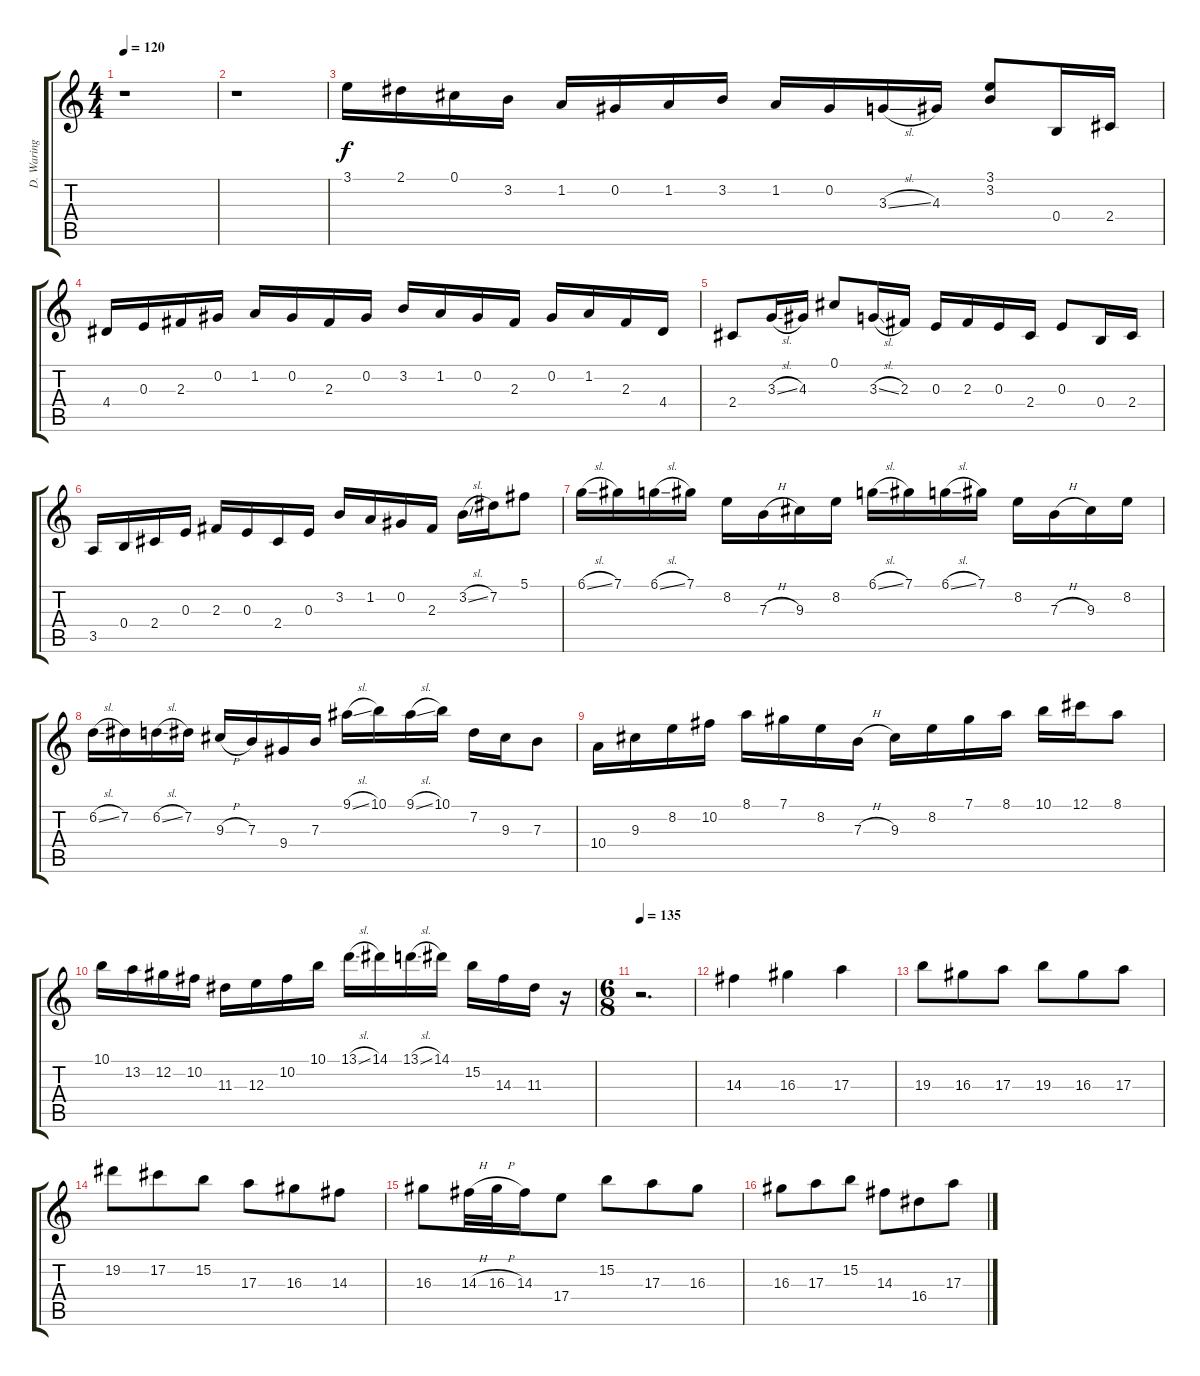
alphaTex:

\track ("D. Waring Lead Gtr." "D. Waring ") {instrument distortionguitar}
\staff {score tabs}
\tuning (Db4 Ab3 E3 B2 Gb2 Db2) {hide}
\ts (4 4)
\tempo 120
\clef g2
\ks c
r.1{dy f} |
r.1 |
3.1.16{volume 16 instrument acousticguitarsteel} 2.1.16 0.1.16 3.2.16 1.2.16 0.2.16 1.2.16 3.2.16 1.2.16 0.2.16 3.3{sl}.16 4.3.16 (3.1 3.2).8 0.4.16 2.4.16 |
4.4.16 0.3.16 2.3.16 0.2.16 1.2.16 0.2.16 2.3.16 0.2.16 3.2.16 1.2.16 0.2.16 2.3.16 0.2.16 1.2.16 2.3.16 4.4.16 |
2.4.8 3.3{sl}.16 4.3.16 0.1.8 3.3{sl}.16 2.3.16 0.3.16 2.3.16 0.3.16 2.4.16 0.3.8 0.4.16 2.4.16 |
3.5.16 0.4.16 2.4.16 0.3.16 2.3.16 0.3.16 2.4.16 0.3.16 3.2.16 1.2.16 0.2.16 2.3.16 3.2{sl}.16 7.2.16 5.1.8 |
6.1{sl}.16 7.1.16 6.1{sl}.16 7.1.16 8.2.16 7.3{h}.16 9.3.16 8.2.16 6.1{sl}.16 7.1.16 6.1{sl}.16 7.1.16 8.2.16 7.3{h}.16 9.3.16 8.2.16 |
6.2{sl}.16 7.2.16 6.2{sl}.16 7.2.16 9.3{h}.16 7.3.16 9.4.16 7.3.16 9.1{sl}.16 10.1.16 9.1{sl}.16 10.1.16 7.2.16 9.3.16 7.3.8 |
10.4.16 9.3.16 8.2.16 10.2.16 8.1.16 7.1.16 8.2.16 7.3{h}.16 9.3.16 8.2.16 7.1.16 8.1.16 10.1.16 12.1.16 8.1.8 |
10.1.16 13.2.16 12.2.16 10.2.16 11.3.16 12.3.16 10.2.16 10.1.16 13.1{sl}.16 14.1.16 13.1{sl}.16 14.1.16 15.2.16 14.3.16 11.3.16 r.16 |
\ts (6 8)
\tempo 135
r.2{d volume 13 instrument distortionguitar} |
14.3.4 16.3.4 17.3.4 |
19.3.8 16.3.8 17.3.8 19.3.8 16.3.8 17.3.8 |
19.2.8 17.2.8 15.2.8 17.3.8 16.3.8 14.3.8 |
16.3.8 14.3{h}.32 16.3{h}.32 14.3.16 17.4.8 15.2.8 17.3.8 16.3.8 |
16.3.8 17.3.8 15.2.8 14.3.8 16.4.8 17.3.8
